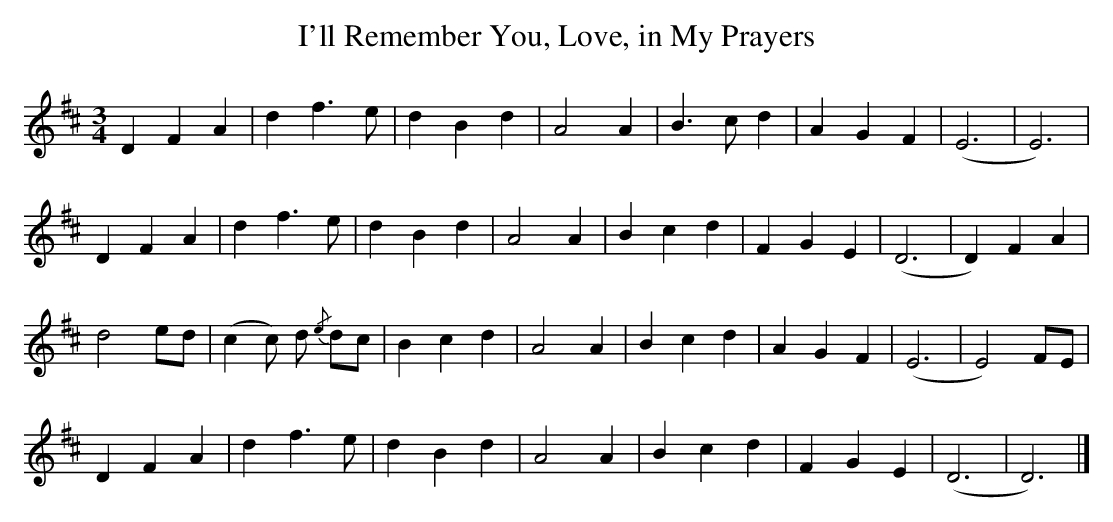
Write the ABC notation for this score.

X:1
U: ~ = !turn!
T:I'll Remember You, Love, in My Prayers
M:3/4
L:1/8
K:D
D2 F2 A2 | d2 f3 e | d2 B2 d2 | A4 A2 | B3 c d2 | A2 G2 F2 | (E6 | E6) |
D2 F2 A2 | d2 f3 e | d2 B2 d2 | A4 A2 | B2 c2 d2 | F2 G2 E2 | (D6 | D2) F2 A2 |
d4 ed | (c2 c) d {/e}dc | B2 c2 d2 | A4 A2 | B2 c2 d2 | A2 G2 F2 | (E6 | E4) FE |
D2 F2 A2 | d2 f3 e | d2 B2 d2 | A4 A2 | B2 c2 d2 | F2 G2 E2 | (D6 | D6) |]
